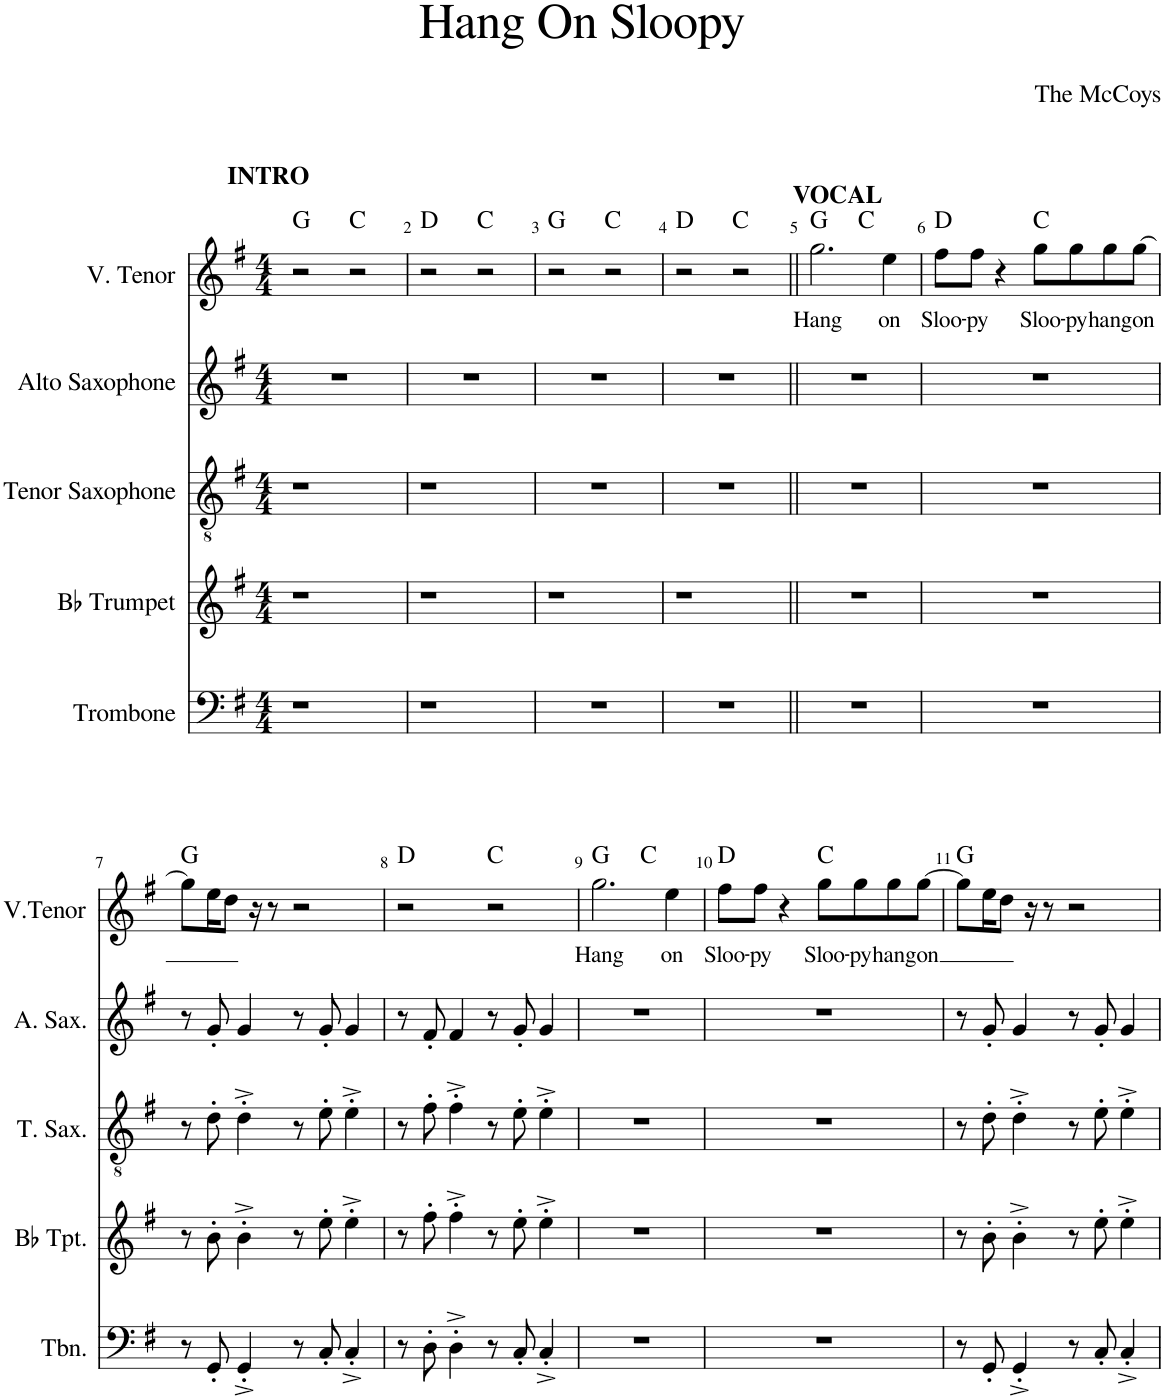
**kern	**kern	**kern	**kern	**kern	**text	**harte
*part5	*part4	*part3	*part2	*part1	*part1	*part1
*staff5	*staff4	*staff3	*staff2	*staff1	*staff1	*
*I"Trombone	*I"Bb Trumpet	*I"Tenor Saxophone	*I"Alto Saxophone	*I"V. Tenor	*	*
*I'Tbn.	*I'Bb Tpt.	*I'T. Sax.	*I'A. Sax.	*I'V.Tenor	*	*
*clefF4	*clefG2	*clefGv2	*clefG2	*clefG2	*	*
*	*ITrd1c2	*ITrd8c14	*ITrd5c9	*	*	*
*k[f#]	*k[f#]	*k[f#]	*k[f#]	*k[f#]	*	*
*M4/4	*M4/4	*M4/4	*M4/4	*M4/4	*	*
=1	=1	=1	=1	=1	=1	=1
!	!	!	!	!LO:TX:a:B:t=INTRO	!	!
1r	1r	1r	1r	2r	.	G:maj
.	.	.	.	2r	.	C:maj
=2	=2	=2	=2	=2	=2	=2
1r	1r	1r	1r	2r	.	D:maj
.	.	.	.	2r	.	C:maj
=3	=3	=3	=3	=3	=3	=3
1r	1r	1r	1r	2r	.	G:maj
.	.	.	.	2r	.	C:maj
=4	=4	=4	=4	=4	=4	=4
1r	1r	1r	1r	2r	.	D:maj
.	.	.	.	2r	.	C:maj
=5||	=5||	=5||	=5||	=5||	=5||	=5||
!	!	!	!	!LO:TX:a:B:t=VOCAL	!	!
!	!	!	!	!	!LO:LY:b	!
*	*	*	*	*^	*	*
1r	1r	1r	1r	2.gg\	2ryy	Hang	G:maj
.	.	.	.	.	2ryy	.	C:maj
!	!	!	!	!	!	!LO:LY:b	!
.	.	.	.	4ee\	.	on	.
=6	=6	=6	=6	=6	=6	=6	=6
!	!	!	!	!	!	!LO:LY:b	!
*	*	*	*	*v	*v	*	*
1r	1r	1r	1r	8ff#\L	Sloo-	D:maj
!	!	!	!	!	!LO:LY:b	!
.	.	.	.	8ff#\J	-py	.
.	.	.	.	4r	.	.
!	!	!	!	!	!LO:LY:b	!
.	.	.	.	8gg\L	Sloo-	C:maj
!	!	!	!	!	!LO:LY:b	!
.	.	.	.	8gg\	-py	.
!	!	!	!	!	!LO:LY:b	!
.	.	.	.	8gg\	hang	.
!	!	!	!	!	!LO:LY:b	!
.	.	.	.	[8gg\J	on	.
!!LO:LB:g=z
=7	=7	=7	=7	=7	=7	=7
8r	8r	8r	8r	8gg\L]	.	G:maj
8GG'/	8b'\	8d'\	8g'/	16ee\K	.	.
.	.	.	.	8dd\J	.	.
4GG'^/	4b'^\	4d'^\	4g/	.	.	.
.	.	.	.	16r	.	.
.	.	.	.	8r	.	.
8r	8r	8r	8r	2r	.	.
8C'/	8ee'\	8e'\	8g'/	.	.	.
4C'^/	4ee'^\	4e'^\	4g/	.	.	.
=8	=8	=8	=8	=8	=8	=8
8r	8r	8r	8r	2r	.	D:maj
8D'\	8ff#'\	8f#'\	8f#'/	.	.	.
4D'^\	4ff#'^\	4f#'^\	4f#/	.	.	.
8r	8r	8r	8r	2r	.	C:maj
8C'/	8ee'\	8e'\	8g'/	.	.	.
4C'^/	4ee'^\	4e'^\	4g/	.	.	.
=9	=9	=9	=9	=9	=9	=9
!	!	!	!	!	!LO:LY:b	!
*	*	*	*	*^	*	*
1r	1r	1r	1r	2.gg\	2ryy	Hang	G:maj
.	.	.	.	.	2ryy	.	C:maj
!	!	!	!	!	!	!LO:LY:b	!
.	.	.	.	4ee\	.	on	.
=10	=10	=10	=10	=10	=10	=10	=10
!	!	!	!	!	!	!LO:LY:b	!
*	*	*	*	*v	*v	*	*
1r	1r	1r	1r	8ff#\L	Sloo-	D:maj
!	!	!	!	!	!LO:LY:b	!
.	.	.	.	8ff#\J	-py	.
.	.	.	.	4r	.	.
!	!	!	!	!	!LO:LY:b	!
.	.	.	.	8gg\L	Sloo-	C:maj
!	!	!	!	!	!LO:LY:b	!
.	.	.	.	8gg\	-py	.
!	!	!	!	!	!LO:LY:b	!
.	.	.	.	8gg\	hang	.
!	!	!	!	!	!LO:LY:b	!
.	.	.	.	[8gg\J	on	.
=11	=11	=11	=11	=11	=11	=11
8r	8r	8r	8r	8gg\L]	.	G:maj
8GG'/	8b'\	8d'\	8g'/	16ee\K	.	.
.	.	.	.	8dd\J	.	.
4GG'^/	4b'^\	4d'^\	4g/	.	.	.
.	.	.	.	16r	.	.
.	.	.	.	8r	.	.
8r	8r	8r	8r	2r	.	.
8C'/	8ee'\	8e'\	8g'/	.	.	.
4C'^/	4ee'^\	4e'^\	4g/	.	.	.
=	=	=	=	=	=	=
*-	*-	*-	*-	*-	*-	*-
